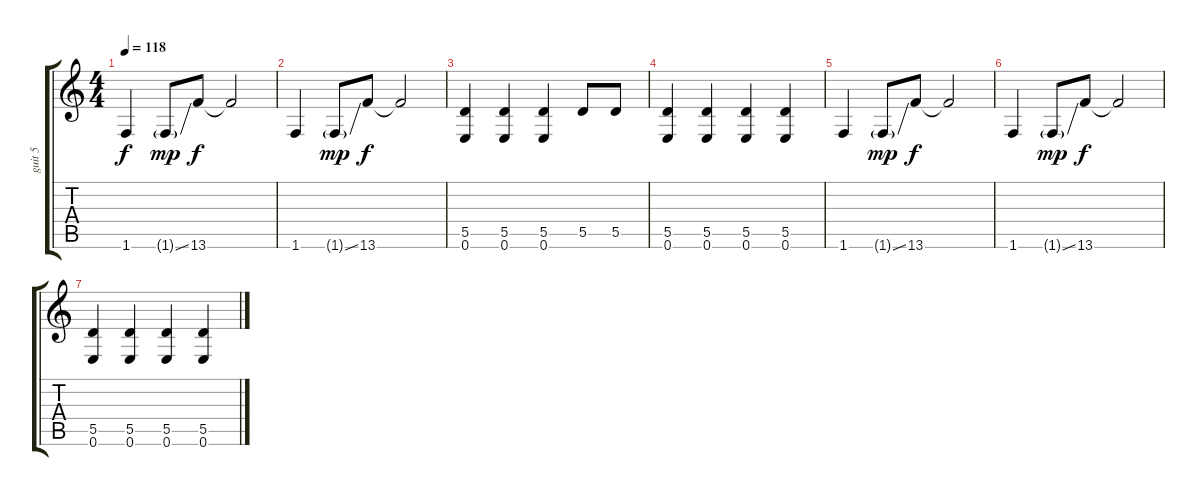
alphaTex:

\track ("guit 5" "guit 5") {instrument distortionguitar}
\staff {score tabs}
\tuning (E4 B3 G3 D3 A2 E2) {hide}
\ts (4 4)
\tempo 118
\clef g2
\ks c
1.6.4{dy f} 1.6{ss g}.8{dy mp} 13.6.8{dy f} 13.6{t}.2 |
1.6.4 1.6{ss g}.8{dy mp} 13.6.8{dy f} 13.6{t}.2 |
(5.5 0.6).4 (5.5 0.6).4 (5.5 0.6).4 5.5.8 5.5.8 |
(5.5 0.6).4 (5.5 0.6).4 (5.5 0.6).4 (5.5 0.6).4 |
1.6.4 1.6{ss g}.8{dy mp} 13.6.8{dy f} 13.6{t}.2 |
1.6.4 1.6{ss g}.8{dy mp} 13.6.8{dy f} 13.6{t}.2 |
(5.5 0.6).4 (5.5 0.6).4 (5.5 0.6).4 (5.5 0.6).4
